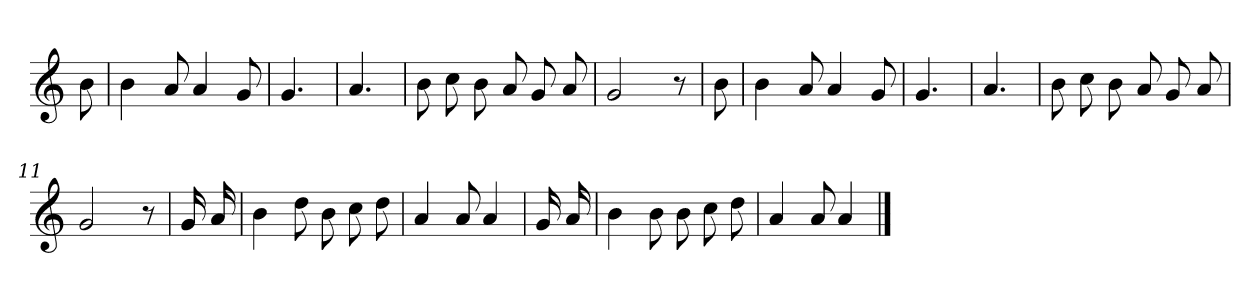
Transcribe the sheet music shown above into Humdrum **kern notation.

**kern
*part1
*staff1
*clefG2
*k[]
=
8b
=1
4b
8a
4a
8g
=2
4.g
=3
4.a
=4
8b
8cc
8b
8a
8g
8a
=5
2g
8r
=6
8b
=7
4b
8a
4a
8g
=8
4.g
=9
4.a
=10
8b
8cc
8b
8a
8g
8a
=11
2g
8r
=12
16g
16a
=13
4b
8dd
8b
8cc
8dd
=14
4a
8a
4a
=15
16g
16a
=16
4b
8b
8b
8cc
8dd
=17
4a
8a
4a
==
*-
